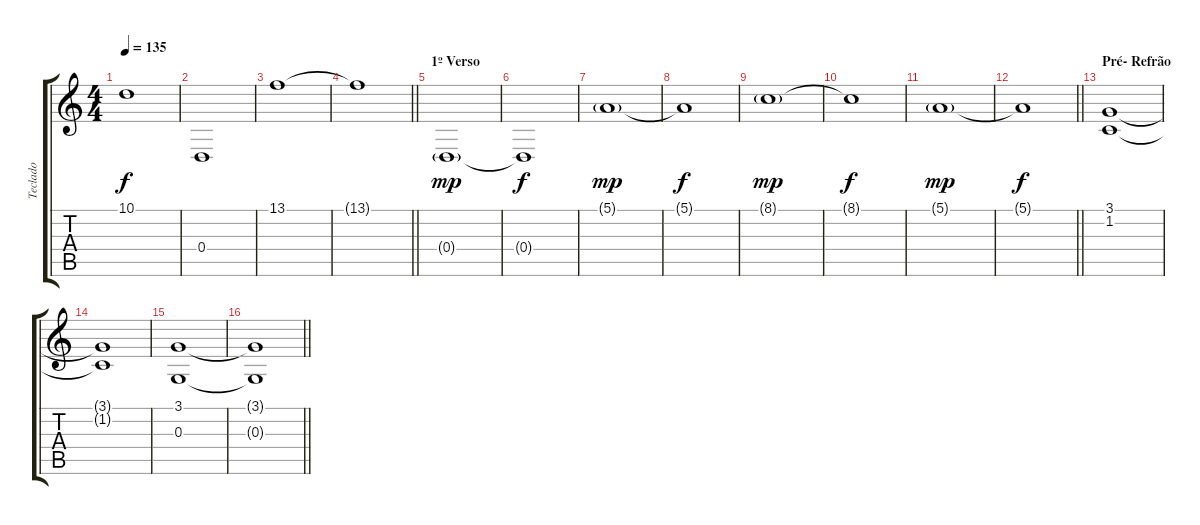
\track ("Teclado" "Teclado") {instrument stringensemble1}
\staff {score tabs}
\tuning (E4 B3 G3 D3 A2 E2) {hide}
\ts (4 4)
\tempo 135
\clef g2
\ks c
10.1.1{dy f} |
0.4.1 |
13.1.1 |
\barLineRight lightlight
13.1{t}.1 |
\section ("" "1º Verso")
0.4{g}.1{dy mp} |
0.4{t}.1{dy f} |
5.1{g}.1{dy mp} |
5.1{t}.1{dy f} |
8.1{g}.1{dy mp} |
8.1{t}.1{dy f} |
5.1{g}.1{dy mp} |
\barLineRight lightlight
5.1{t}.1{dy f} |
\section ("" "Pré- Refrão")
(3.1 1.2).1{volume 13 instrument stringensemble1} |
(3.1{t} 1.2{t}).1 |
(3.1 0.3).1 |
\barLineRight lightlight
(3.1{t} 0.3{t}).1
